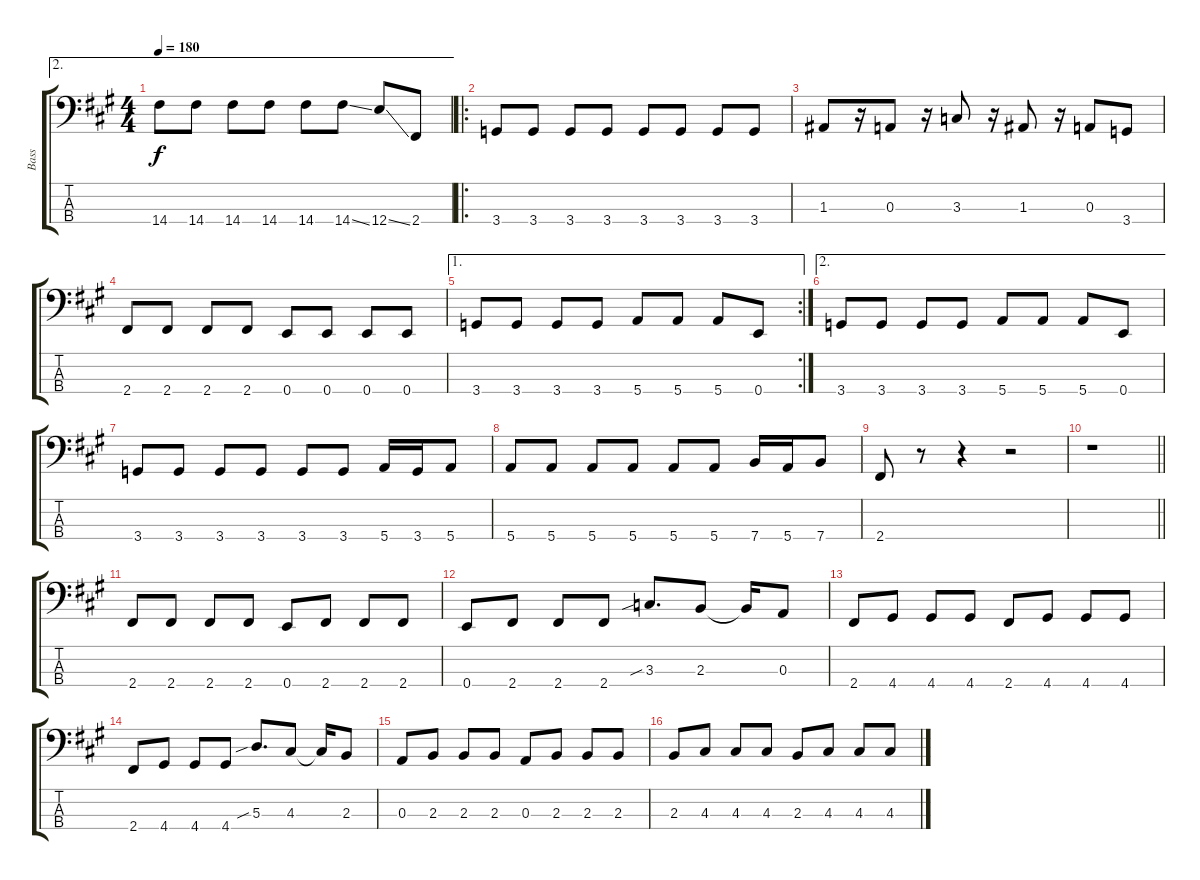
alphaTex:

\track ("Bass" "Bass") {instrument electricbasspick}
\staff {score tabs}
\tuning (G2 D2 A1 E1) {hide}
\ae 2
\ts (4 4)
\tempo 180
\clef f4
\ks a
14.4.8{dy f} 14.4.8 14.4.8 14.4.8 14.4.8 14.4{ss}.8 12.4{ss}.8 2.4.8 |
\ro
3.4.8 3.4.8 3.4.8 3.4.8 3.4.8 3.4.8 3.4.8 3.4.8 |
1.3.8 r.16 0.3.8 r.16 3.3.8 r.16 1.3.8 r.16 0.3.8 3.4.8 |
2.4.8 2.4.8 2.4.8 2.4.8 0.4.8 0.4.8 0.4.8 0.4.8 |
\ae 1
\rc 2
3.4.8 3.4.8 3.4.8 3.4.8 5.4.8 5.4.8 5.4.8 0.4.8 |
\ae 2
3.4.8 3.4.8 3.4.8 3.4.8 5.4.8 5.4.8 5.4.8 0.4.8 |
3.4.8 3.4.8 3.4.8 3.4.8 3.4.8 3.4.8 5.4.16 3.4.16 5.4.8 |
5.4.8 5.4.8 5.4.8 5.4.8 5.4.8 5.4.8 7.4.16 5.4.16 7.4.8 |
2.4.8 r.8 r.4 r.2 |
\barLineRight lightlight
r.1 |
2.4.8 2.4.8 2.4.8 2.4.8 0.4.8 2.4.8 2.4.8 2.4.8 |
0.4.8 2.4.8 2.4.8 2.4.8 3.3{sib}.8{d} 2.3.8 2.3{t}.16 0.3.8 |
2.4.8 4.4.8 4.4.8 4.4.8 2.4.8 4.4.8 4.4.8 4.4.8 |
2.4.8 4.4.8 4.4.8 4.4.8 5.3{sib}.8{d} 4.3.8 4.3{t}.16 2.3.8 |
0.3.8 2.3.8 2.3.8 2.3.8 0.3.8 2.3.8 2.3.8 2.3.8 |
2.3.8 4.3.8 4.3.8 4.3.8 2.3.8 4.3.8 4.3.8 4.3.8
